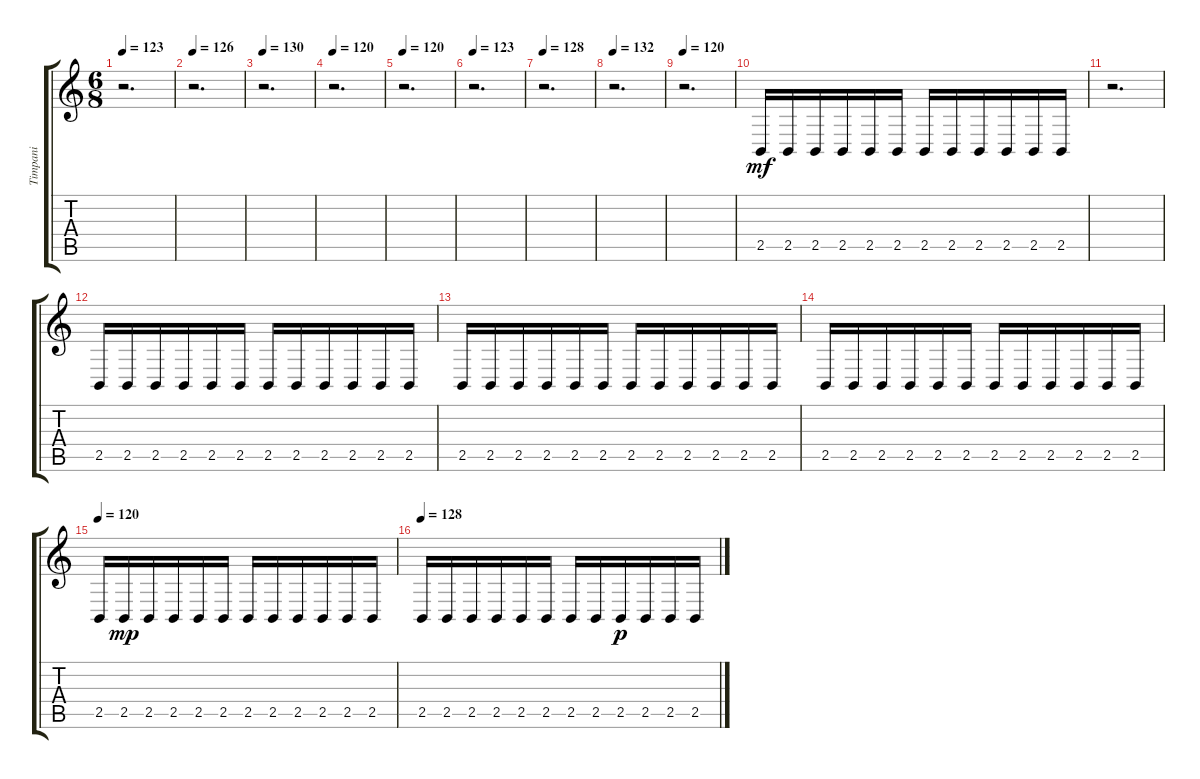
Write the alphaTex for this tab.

\track ("Timpani" "Timpani") {instrument pizzicatostrings}
\staff {score tabs}
\tuning (E4 B3 G3 D3 A2 E2) {hide}
\ts (6 8)
\tempo 123
\clef g2
\ks c
r.2{d dy p} |
\tempo 126
r.2{d} |
\tempo 130
r.2{d} |
\tempo 120
r.2{d} |
\tempo 120
r.2{d} |
\tempo 123
r.2{d} |
\tempo 128
r.2{d} |
\tempo 132
r.2{d} |
\tempo 120
r.2{d} |
2.5.16{dy mf} 2.5.16 2.5.16 2.5.16 2.5.16 2.5.16 2.5.16 2.5.16 2.5.16 2.5.16 2.5.16 2.5.16 |
r.2{d} |
2.5.16 2.5.16 2.5.16 2.5.16 2.5.16 2.5.16 2.5.16 2.5.16 2.5.16 2.5.16 2.5.16 2.5.16 |
2.5.16 2.5.16 2.5.16 2.5.16 2.5.16 2.5.16 2.5.16 2.5.16 2.5.16 2.5.16 2.5.16 2.5.16 |
2.5.16 2.5.16 2.5.16 2.5.16 2.5.16 2.5.16 2.5.16 2.5.16 2.5.16 2.5.16 2.5.16 2.5.16 |
\tempo 120
2.5.16 2.5.16{dy mp} 2.5.16 2.5.16 2.5.16 2.5.16 2.5.16 2.5.16 2.5.16 2.5.16 2.5.16 2.5.16 |
\tempo 128
2.5.16 2.5.16 2.5.16 2.5.16 2.5.16 2.5.16 2.5.16 2.5.16 2.5.16{dy p} 2.5.16 2.5.16 2.5.16
